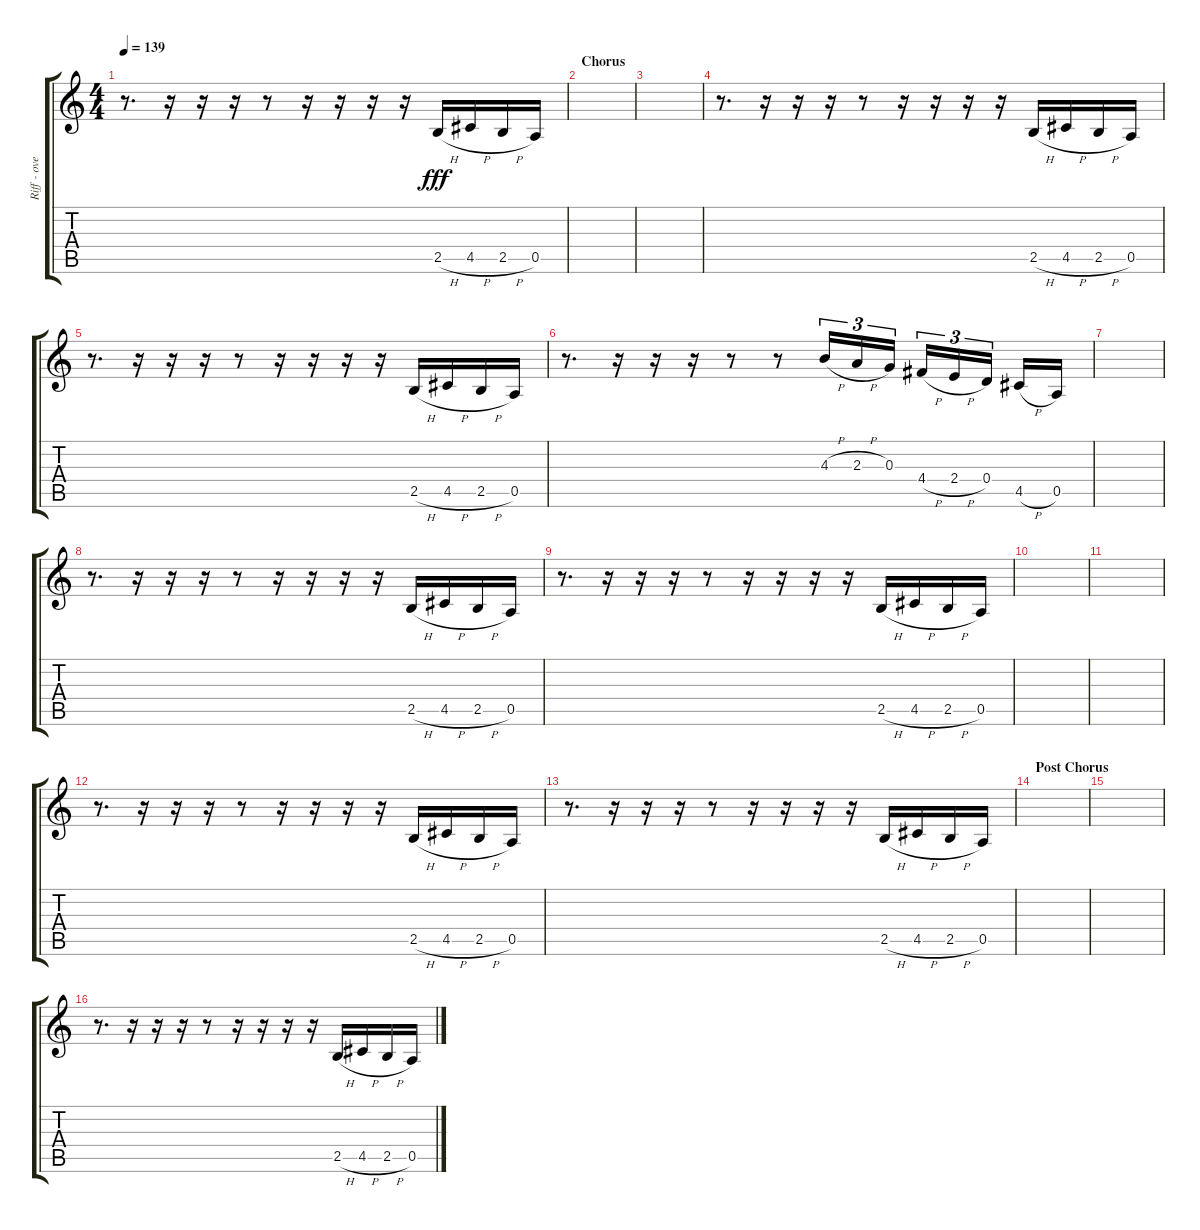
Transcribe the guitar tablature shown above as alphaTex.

\track ("Riff - overdub" "Riff - ove") {instrument distortionguitar}
\staff {score tabs}
\tuning (E4 B3 G3 D3 A2 E2) {hide}
\ts (4 4)
\tempo 139
\clef g2
\ks c
r.8{d dy fff} r.16 r.16 r.16 r.8 r.16 r.16 r.16 r.16 2.5{h}.16 4.5{h}.16 2.5{h}.16 0.5.16 |
\section ("" "Chorus")
|
|
r.8{d} r.16 r.16 r.16 r.8 r.16 r.16 r.16 r.16 2.5{h}.16 4.5{h}.16 2.5{h}.16 0.5.16 |
r.8{d} r.16 r.16 r.16 r.8 r.16 r.16 r.16 r.16 2.5{h}.16 4.5{h}.16 2.5{h}.16 0.5.16 |
r.8{d} r.16 r.16 r.16 r.8 r.8 4.3{h}.16{tu (3 2)} 2.3{h}.16{tu (3 2)} 0.3.16{tu (3 2)} 4.4{h}.16{tu (3 2)} 2.4{h}.16{tu (3 2)} 0.4.16{tu (3 2)} 4.5{h}.16 0.5.16 |
|
r.8{d} r.16 r.16 r.16 r.8 r.16 r.16 r.16 r.16 2.5{h}.16 4.5{h}.16 2.5{h}.16 0.5.16 |
r.8{d} r.16 r.16 r.16 r.8 r.16 r.16 r.16 r.16 2.5{h}.16 4.5{h}.16 2.5{h}.16 0.5.16 |
|
|
r.8{d} r.16 r.16 r.16 r.8 r.16 r.16 r.16 r.16 2.5{h}.16 4.5{h}.16 2.5{h}.16 0.5.16 |
r.8{d} r.16 r.16 r.16 r.8 r.16 r.16 r.16 r.16 2.5{h}.16 4.5{h}.16 2.5{h}.16 0.5.16 |
\section ("" "Post Chorus")
|
|
r.8{d} r.16 r.16 r.16 r.8 r.16 r.16 r.16 r.16 2.5{h}.16 4.5{h}.16 2.5{h}.16 0.5.16
